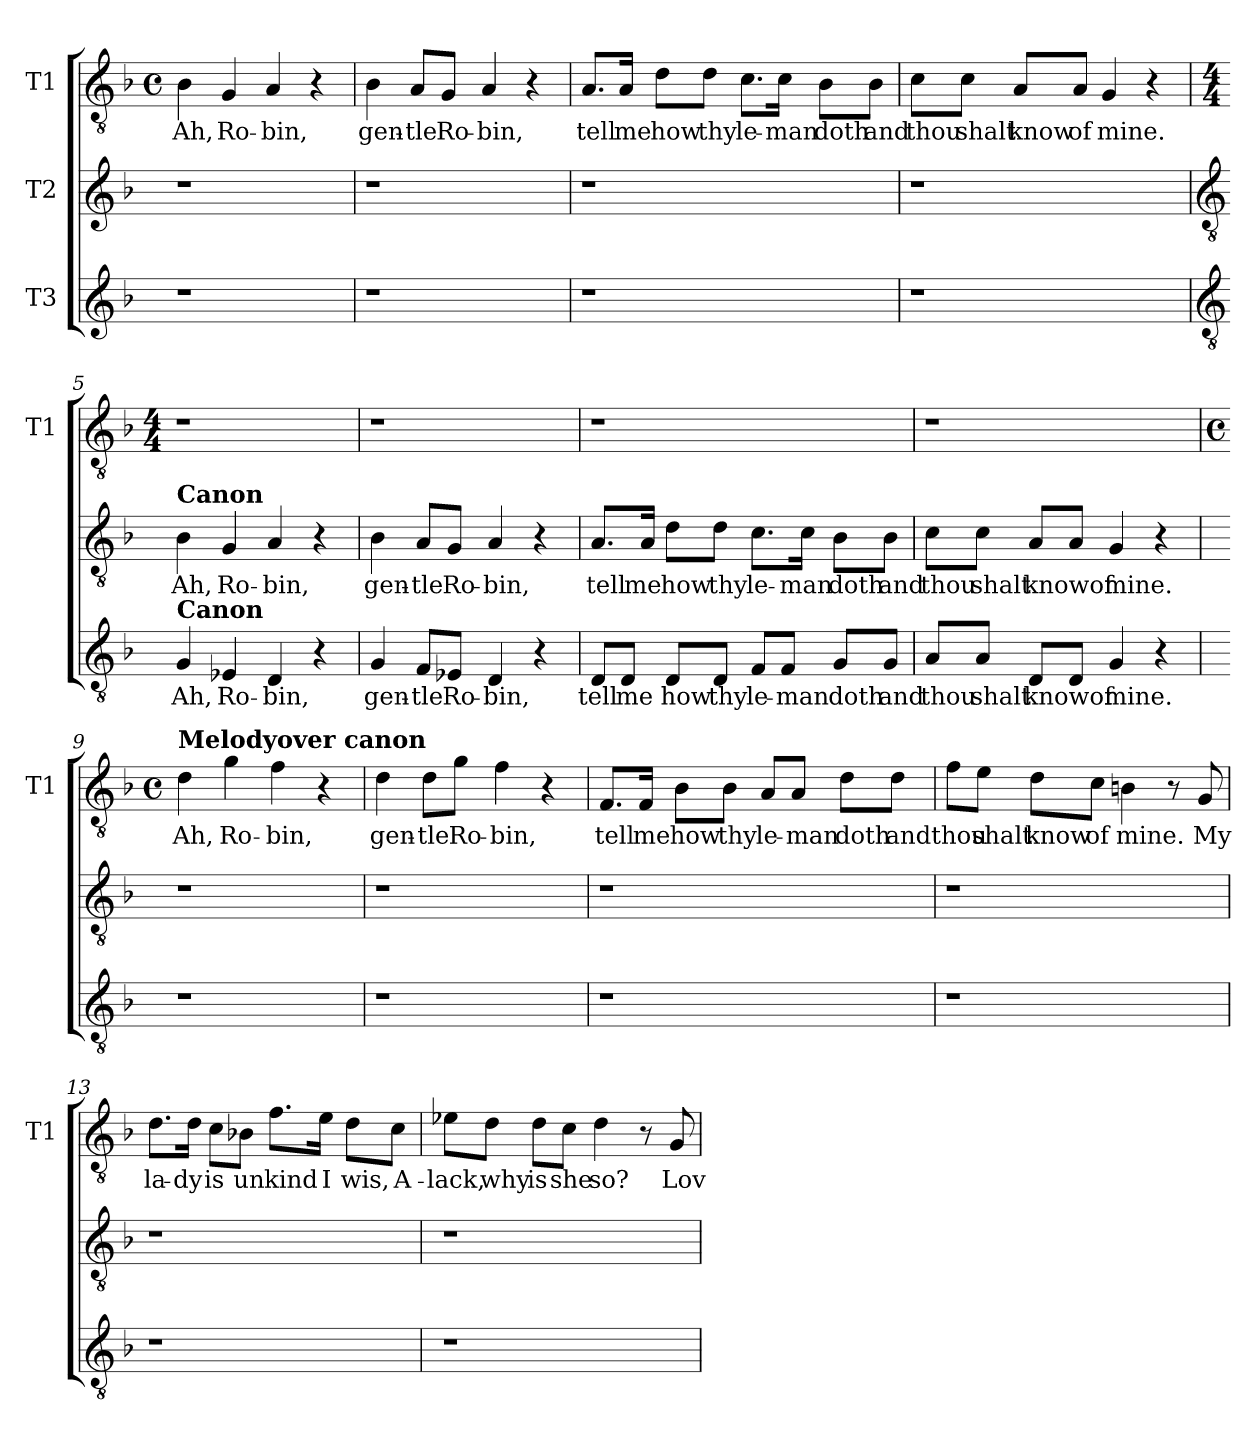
**kern	**text	**kern	**text	**kern	**text
*part3	*part3	*part2	*part2	*part1	*part1
*staff3	*staff3	*staff2	*staff2	*staff1	*staff1
*I"T3	*	*I"T2	*	*I"T1	*
*	*	*	*	*I'T1	*
*clefG2	*	*clefG2	*	*clefGv2	*
*k[b-]	*	*k[b-]	*	*k[b-]	*
*F:	*	*F:	*	*F:	*
*	*	*	*	*M4/4	*
*	*	*	*	*met(c)	*
=1	=1	=1	=1	=1	=1
!	!	!	!	!	!LO:LY:b
1r	.	1r	.	4B-\	Ah,
!	!	!	!	!	!LO:LY:b
.	.	.	.	4G/	Ro-
!	!	!	!	!	!LO:LY:b
.	.	.	.	4A/	-bin,
.	.	.	.	4r	.
=2	=2	=2	=2	=2	=2
!	!	!	!	!	!LO:LY:b
1r	.	1r	.	4B-\	gen-
!	!	!	!	!	!LO:LY:b:rj
.	.	.	.	8A/L	-tle
!	!	!	!	!	!LO:LY:b
.	.	.	.	8G/J	Ro-
!	!	!	!	!	!LO:LY:b
.	.	.	.	4A/	-bin,
.	.	.	.	4r	.
=3	=3	=3	=3	=3	=3
!	!	!	!	!	!LO:LY:b
1r	.	1r	.	8.A/L	tell
!	!	!	!	!	!LO:LY:b
.	.	.	.	16A/Jk	me
!	!	!	!	!	!LO:LY:b
.	.	.	.	8d\L	how
!	!	!	!	!	!LO:LY:b
.	.	.	.	8d\J	thy
!	!	!	!	!	!LO:LY:b
.	.	.	.	8.c\L	le-
!	!	!	!	!	!LO:LY:b
.	.	.	.	16c\Jk	-man
!	!	!	!	!	!LO:LY:b
.	.	.	.	8B-\L	doth
!	!	!	!	!	!LO:LY:b
.	.	.	.	8B-\J	and
=4	=4	=4	=4	=4	=4
!	!	!	!	!	!LO:LY:b
1r	.	1r	.	8c\L	thou
!	!	!	!	!	!LO:LY:b
.	.	.	.	8c\J	shalt
!	!	!	!	!	!LO:LY:b
.	.	.	.	8A/L	know
!	!	!	!	!	!LO:LY:b
.	.	.	.	8A/J	of
!	!	!	!	!	!LO:LY:b
.	.	.	.	4G/	mine.
.	.	.	.	4r	.
!!LO:LB:g=z
=5	=5	=5	=5	=5	=5
*clefGv2	*	*clefGv2	*	*	*
*	*	*	*	*M4/4	*
!	!	!LO:TX:a:B:t=Canon	!	!	!
!LO:TX:a:B:t=Canon	!	!	!	!	!
!	!LO:LY:b	!	!LO:LY:b	!	!
4G/	Ah,	4B-\	Ah,	1r	.
!	!LO:LY:b	!	!LO:LY:b	!	!
4E-X/	Ro-	4G/	Ro-	.	.
!	!LO:LY:b	!	!LO:LY:b	!	!
4D/	-bin,	4A/	-bin,	.	.
4r	.	4r	.	.	.
=6	=6	=6	=6	=6	=6
!	!LO:LY:b	!	!LO:LY:b	!	!
4G/	gen-	4B-\	gen-	1r	.
!	!LO:LY:b:rj	!	!LO:LY:b:rj	!	!
8F/L	-tle	8A/L	-tle	.	.
!	!LO:LY:b	!	!LO:LY:b	!	!
8E-X/J	Ro-	8G/J	Ro-	.	.
!	!LO:LY:b	!	!LO:LY:b	!	!
4D/	-bin,	4A/	-bin,	.	.
4r	.	4r	.	.	.
=7	=7	=7	=7	=7	=7
!	!LO:LY:b	!	!LO:LY:b	!	!
8D/L	tell	8.A/L	tell	1r	.
!	!LO:LY:b	!	!	!	!
8D/J	me	.	.	.	.
!	!	!	!LO:LY:b	!	!
.	.	16A/Jk	me	.	.
!	!LO:LY:b	!	!LO:LY:b	!	!
8D/L	how	8d\L	how	.	.
!	!LO:LY:b	!	!LO:LY:b	!	!
8D/J	thy	8d\J	thy	.	.
!	!LO:LY:b	!	!LO:LY:b	!	!
8F/L	le-	8.c\L	le-	.	.
!	!LO:LY:b	!	!	!	!
8F/J	-man	.	.	.	.
!	!	!	!LO:LY:b:rj	!	!
.	.	16c\Jk	-man	.	.
!	!LO:LY:b	!	!LO:LY:b	!	!
8G/L	doth	8B-\L	doth	.	.
!	!LO:LY:b	!	!LO:LY:b	!	!
8G/J	and	8B-\J	and	.	.
=8	=8	=8	=8	=8	=8
!	!LO:LY:b	!	!LO:LY:b	!	!
8A/L	thou	8c\L	thou	1r	.
!	!LO:LY:b	!	!LO:LY:b	!	!
8A/J	shalt	8c\J	shalt	.	.
!	!LO:LY:b	!	!LO:LY:b	!	!
8D/L	knowof	8A/L	knowof	.	.
8D/J	.	8A/J	.	.	.
!	!LO:LY:b	!	!LO:LY:b	!	!
4G/	mine.	4G/	mine.	.	.
4r	.	4r	.	.	.
!!LO:LB:g=z
=9	=9	=9	=9	=9	=9
*	*	*	*	*M4/4	*
*	*	*	*	*met(c)	*
!	!	!	!	!LO:TX:a:B:t=Melodyover canon	!
!	!	!	!	!	!LO:LY:b
1r	.	1r	.	4d\	Ah,
!	!	!	!	!	!LO:LY:b
.	.	.	.	4g\	Ro-
!	!	!	!	!	!LO:LY:b
.	.	.	.	4f\	-bin,
.	.	.	.	4r	.
=10	=10	=10	=10	=10	=10
!	!	!	!	!	!LO:LY:b
1r	.	1r	.	4d\	gen-
!	!	!	!	!	!LO:LY:b:rj
.	.	.	.	8d\L	-tle
!	!	!	!	!	!LO:LY:b
.	.	.	.	8g\J	Ro-
!	!	!	!	!	!LO:LY:b
.	.	.	.	4f\	-bin,
.	.	.	.	4r	.
=11	=11	=11	=11	=11	=11
!	!	!	!	!	!LO:LY:b
1r	.	1r	.	8.F/L	tell
!	!	!	!	!	!LO:LY:b
.	.	.	.	16F/Jk	me
!	!	!	!	!	!LO:LY:b
.	.	.	.	8B-\L	how
!	!	!	!	!	!LO:LY:b
.	.	.	.	8B-\J	thy
!	!	!	!	!	!LO:LY:b
.	.	.	.	8A/L	le-
!	!	!	!	!	!LO:LY:b
.	.	.	.	8A/J	-man
!	!	!	!	!	!LO:LY:b
.	.	.	.	8d\L	doth
!	!	!	!	!	!LO:LY:b
.	.	.	.	8d\J	andthou
=12	=12	=12	=12	=12	=12
1r	.	1r	.	8f\L	.
!	!	!	!	!	!LO:LY:b
.	.	.	.	8e\J	shalt
!	!	!	!	!	!LO:LY:b
.	.	.	.	8d\L	know
!	!	!	!	!	!LO:LY:b
.	.	.	.	8c\J	of
!	!	!	!	!	!LO:LY:b
.	.	.	.	4Bn\	mine.
.	.	.	.	8rA	.
!	!	!	!	!	!LO:LY:b
.	.	.	.	8G/	My
!!LO:LB:g=z
=13	=13	=13	=13	=13	=13
!	!	!	!	!	!LO:LY:b
1r	.	1r	.	8.d\L	la-
!	!	!	!	!	!LO:LY:b
.	.	.	.	16d\Jk	-dy
!	!	!	!	!	!LO:LY:b
.	.	.	.	8c\L	is
!	!	!	!	!	!LO:LY:b
.	.	.	.	8B-X\J	un
!	!	!	!	!	!LO:LY:b
.	.	.	.	8.f\L	kind
!	!	!	!	!	!LO:LY:b
.	.	.	.	16e\Jk	I
!	!	!	!	!	!LO:LY:b
.	.	.	.	8d\L	wis,
!	!	!	!	!	!LO:LY:b
.	.	.	.	8c\J	A-
=14	=14	=14	=14	=14	=14
!	!	!	!	!	!LO:LY:b
1r	.	1r	.	8e-X\L	-lack,
!	!	!	!	!	!LO:LY:b
.	.	.	.	8d\J	why
!	!	!	!	!	!LO:LY:b
.	.	.	.	8d\L	is
!	!	!	!	!	!LO:LY:b
.	.	.	.	8c\J	she
!	!	!	!	!	!LO:LY:b
.	.	.	.	4d\	so?
.	.	.	.	8rA	.
!	!	!	!	!	!LO:LY:b
.	.	.	.	8G/	Lov-
=	=	=	=	=	=
*-	*-	*-	*-	*-	*-
